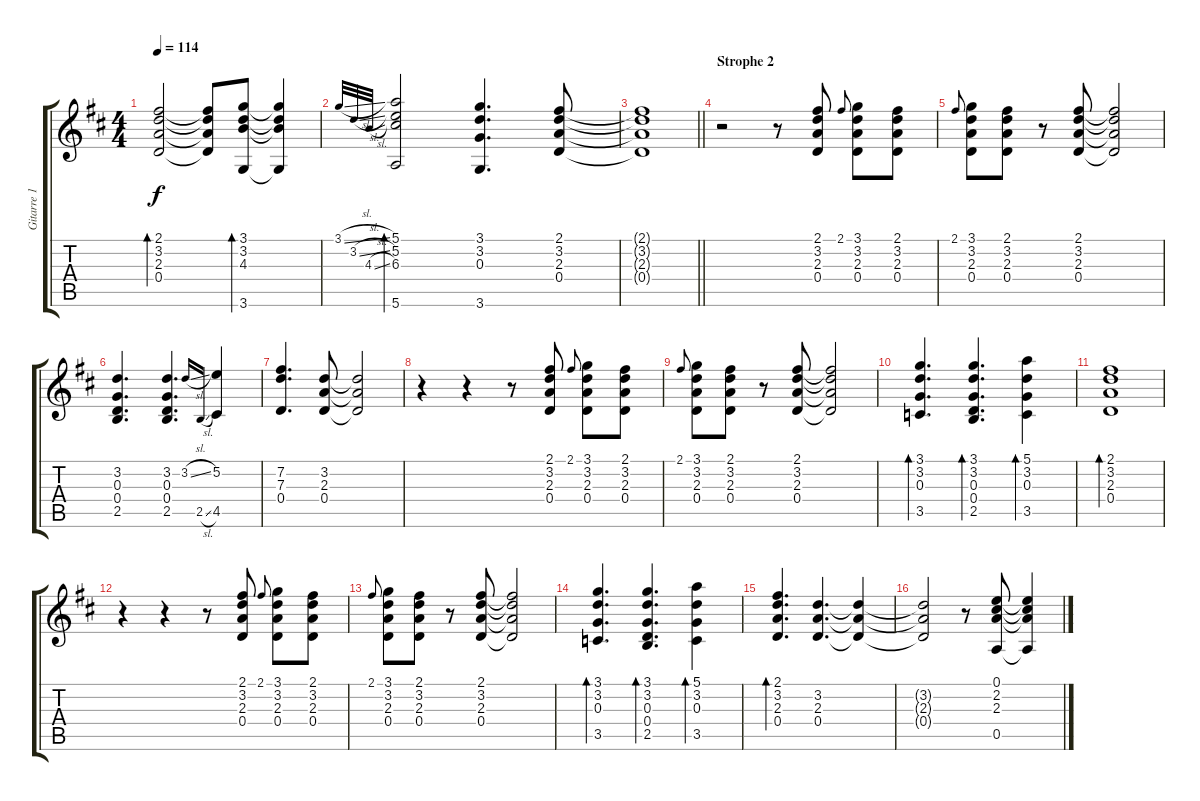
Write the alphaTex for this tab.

\track ("Gitarre 1 - Micha" "Gitarre 1 ") {instrument acousticguitarsteel}
\staff {score tabs}
\tuning (E4 B3 G3 D3 A2 E2) {hide}
\ts (4 4)
\tempo 114
\clef g2
\ks d
(2.1 3.2 2.3 0.4).2{bd 120 dy f} (2.1{t} 3.2{t} 2.3{t} 0.4{t}).8 (3.1 3.2 4.3 3.6).8{bd 120} (3.1{t} 3.2{t} 4.3{t} 3.6{t}).4 |
3.1{sl}.32{gr onbeat} 3.2{sl}.32{gr onbeat} 4.3{sl}.32{gr onbeat} (5.1 5.2 6.3 5.6).2{bd 120} (3.1 3.2 0.3 3.6).4{d} (2.1 3.2 2.3 0.4).8 |
\barLineRight lightlight
(2.1{t} 3.2{t} 2.3{t} 0.4{t}).1 |
\section ("" "Strophe 2")
r.2 r.8 (2.1 3.2 2.3 0.4).8 2.1.8{gr onbeat} (3.1 3.2 2.3 0.4).8 (2.1 3.2 2.3 0.4).8 |
2.1.8{gr onbeat} (3.1 3.2 2.3 0.4).8 (2.1 3.2 2.3 0.4).8 r.8 (2.1 3.2 2.3 0.4).8 (2.1{t} 3.2{t} 2.3{t} 0.4{t}).2 |
(3.2 0.3 0.4 2.5).4{d} (3.2 0.3 0.4 2.5).4{d} 3.2{sl}.16{gr onbeat} 2.5{sl}.16{gr onbeat} (5.2 4.5).4 |
(7.2 7.3 0.4).4{d} (3.2 2.3 0.4).8 (3.2{t} 2.3{t} 0.4{t}).2 |
r.4 r.4 r.8 (2.1 3.2 2.3 0.4).8 2.1.8{gr onbeat} (3.1 3.2 2.3 0.4).8 (2.1 3.2 2.3 0.4).8 |
2.1.8{gr onbeat} (3.1 3.2 2.3 0.4).8 (2.1 3.2 2.3 0.4).8 r.8 (2.1 3.2 2.3 0.4).8 (2.1{t} 3.2{t} 2.3{t} 0.4{t}).2 |
(3.1 3.2 0.3 3.5).4{d bd 120} (3.1 3.2 0.3 0.4 2.5).4{d bd 120} (5.1 3.2 0.3 3.5).4{bd 120} |
(2.1 3.2 2.3 0.4).1{bd 120} |
r.4 r.4 r.8 (2.1 3.2 2.3 0.4).8 2.1.8{gr onbeat} (3.1 3.2 2.3 0.4).8 (2.1 3.2 2.3 0.4).8 |
2.1.8{gr onbeat} (3.1 3.2 2.3 0.4).8 (2.1 3.2 2.3 0.4).8 r.8 (2.1 3.2 2.3 0.4).8 (2.1{t} 3.2{t} 2.3{t} 0.4{t}).2 |
(3.1 3.2 0.3 3.5).4{d bd 120} (3.1 3.2 0.3 0.4 2.5).4{d bd 120} (5.1 3.2 0.3 3.5).4{bd 120} |
(2.1 3.2 2.3 0.4).4{d bd 120} (3.2 2.3 0.4).4{d} (3.2{t} 2.3{t} 0.4{t}).4 |
(3.2{t} 2.3{t} 0.4{t}).2 r.8 (0.1 2.2 2.3 0.5).8 (0.1{t} 2.2{t} 2.3{t} 0.5{t}).4
